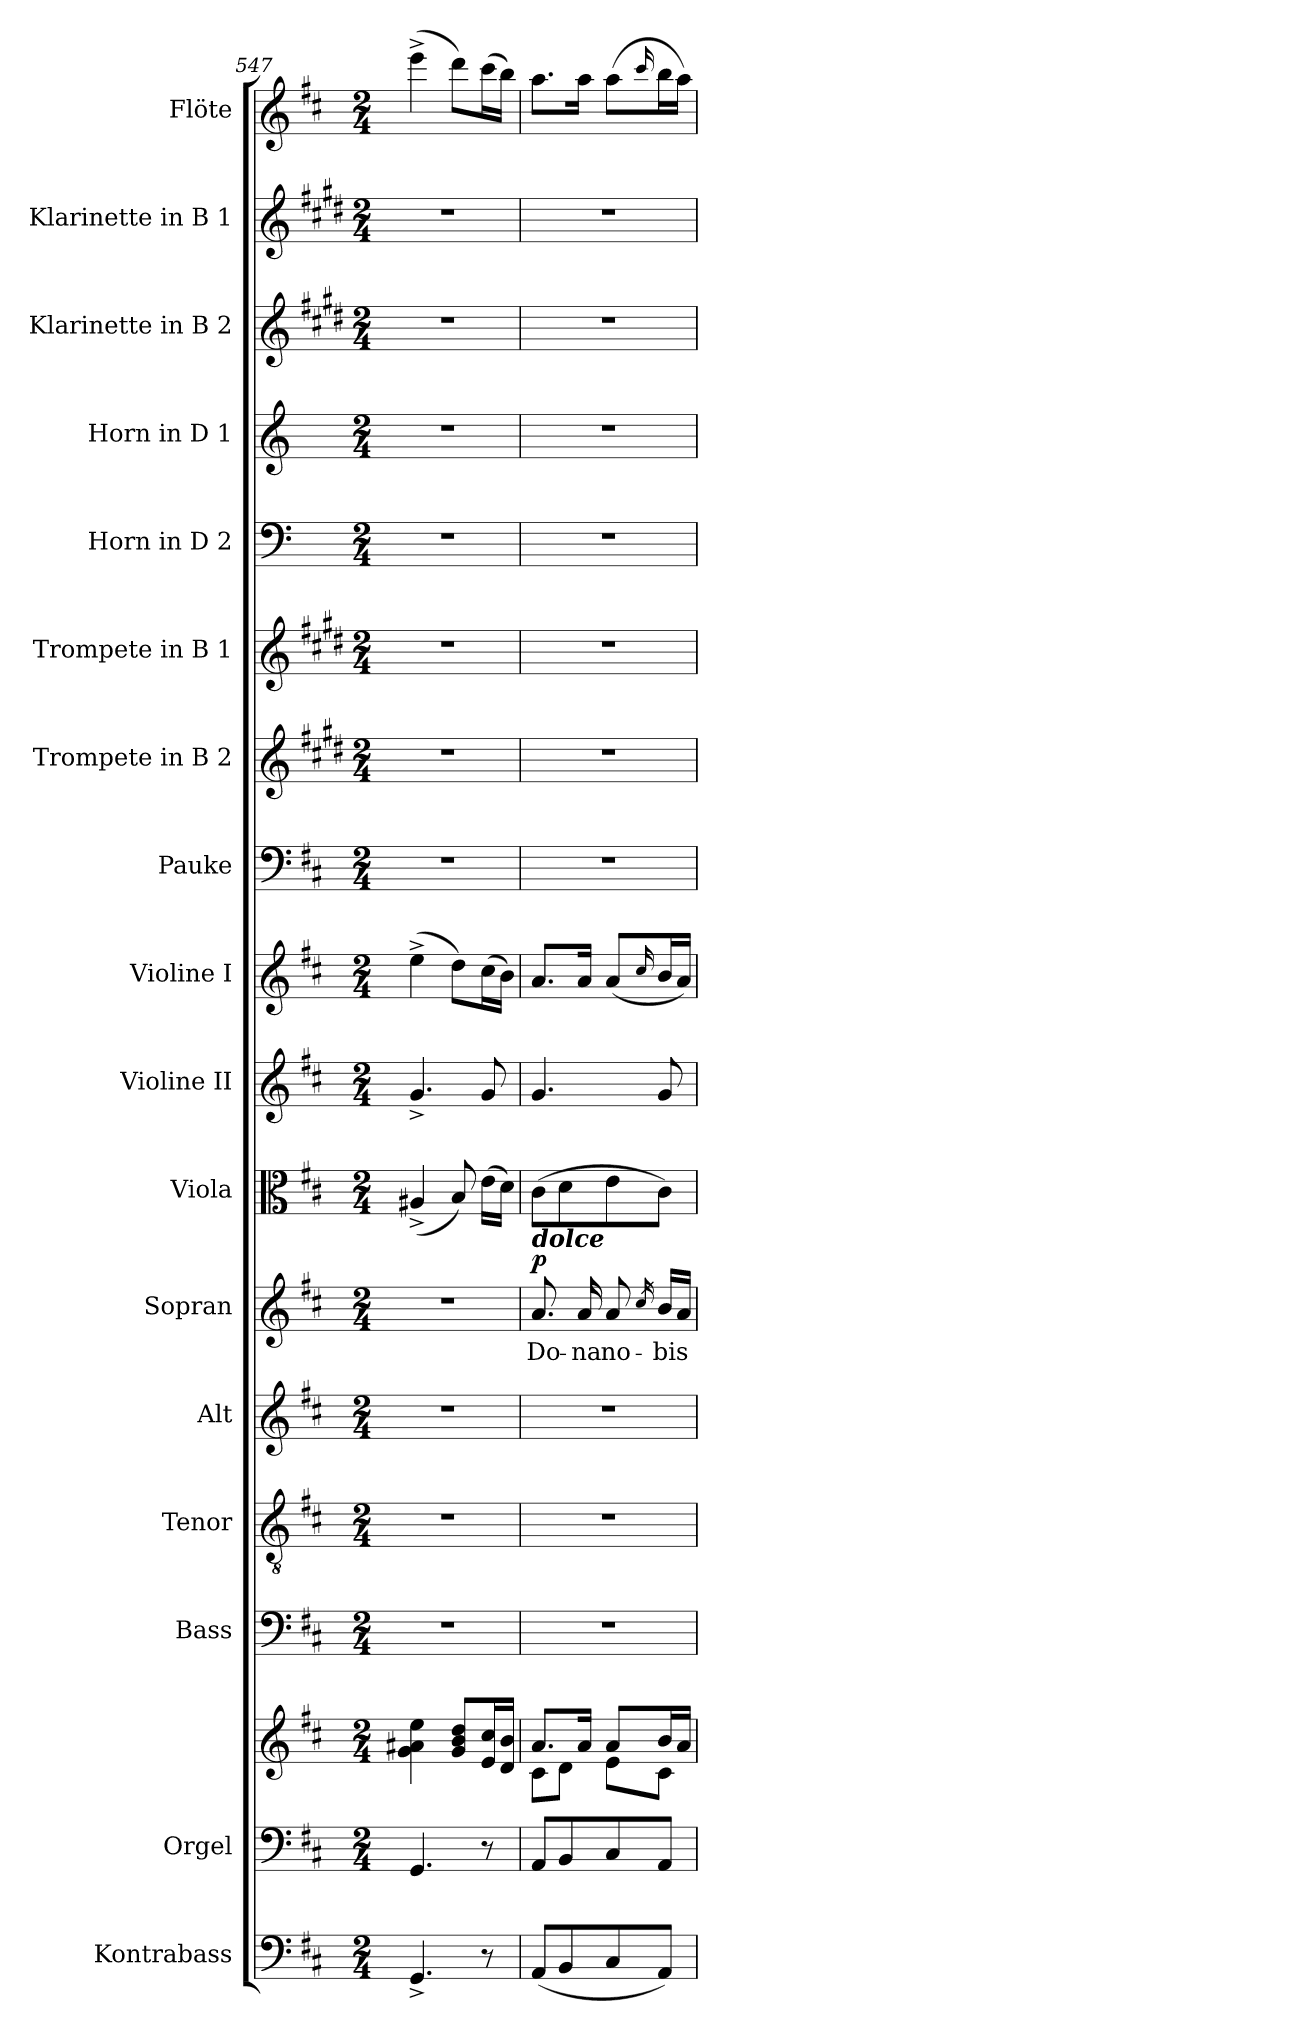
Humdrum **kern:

**kern	**kern	**kern	**kern	**kern	**kern	**kern	**text	**dynam	**kern	**kern	**kern	**kern	**kern	**kern	**kern	**kern	**kern	**kern	**kern
*part17	*part16	*part16	*part15	*part14	*part13	*part12	*part12	*part12	*part11	*part10	*part9	*part8	*part7	*part6	*part5	*part4	*part3	*part2	*part1
*staff18	*staff17	*staff16	*staff15	*staff14	*staff13	*staff12	*staff12	*staff12	*staff11	*staff10	*staff9	*staff8	*staff7	*staff6	*staff5	*staff4	*staff3	*staff2	*staff1
*I"Kontrabass	*I"Orgel	*	*I"Bass	*I"Tenor	*I"Alt	*I"Sopran	*	*	*I"Viola	*I"Violine II	*I"Violine I	*I"Pauke	*I"Trompete in B 2	*I"Trompete in B 1	*I"Horn in D 2	*I"Horn in D 1	*I"Klarinette in B 2	*I"Klarinette in B 1	*I"Flöte
*I'Kb.	*I'Org.	*	*I'B	*I'T	*I'A	*I'S	*	*	*I'Vla.	*I'Vl. II	*I'Vl. I	*I'Pk.	*I'Trp. 2	*I'Trp. 1	*I'Hrn. 2	*I'Hrn. 1	*I'Kl. 2	*I'Kl. 1	*I'Fl.
*clefF4	*clefF4	*clefG2	*clefF4	*clefGv2	*clefG2	*clefG2	*	*	*clefC3	*clefG2	*clefG2	*clefF4	*clefG2	*clefG2	*clefF4	*clefG2	*clefG2	*clefG2	*clefG2
*ITrd7c12	*	*	*	*	*	*	*	*	*	*	*	*	*ITrd1c2	*ITrd1c2	*ITrd-1c-2	*ITrd-1c-2	*ITrd1c2	*ITrd1c2	*
*k[f#c#]	*k[f#c#]	*k[f#c#]	*k[f#c#]	*k[f#c#]	*k[f#c#]	*k[f#c#]	*	*	*k[f#c#]	*k[f#c#]	*k[f#c#]	*k[f#c#]	*k[f#c#]	*k[f#c#]	*k[f#c#]	*k[f#c#]	*k[f#c#]	*k[f#c#]	*k[f#c#]
*D:	*D:	*D:	*D:	*D:	*D:	*D:	*	*	*D:	*D:	*D:	*D:	*D:	*D:	*D:	*D:	*D:	*D:	*D:
*M2/4	*M2/4	*M2/4	*M2/4	*M2/4	*M2/4	*M2/4	*	*	*M2/4	*M2/4	*M2/4	*M2/4	*M2/4	*M2/4	*M2/4	*M2/4	*M2/4	*M2/4	*M2/4
=547	=547	=547	=547	=547	=547	=547	=547	=547	=547	=547	=547	=547	=547	=547	=547	=547	=547	=547	=547
4.GGG^</	4.GG/	4g\ 4a#X\ 4ee\	2r	2r	2r	2r	.	.	(<4A#X^</	4.g^</	(>4ee^>\	2r	2r	2r	2r	2r	2r	2r	(>4eee^>\
.	.	8g/ 8b/ 8dd/L	.	.	.	.	.	.	8B/)	.	8dd\L)	.	.	.	.	.	.	.	8ddd\L)
8r	8r	16e/ 16cc#/L	.	.	.	.	.	.	(>16e\LL	8g/	(>16cc#\L	.	.	.	.	.	.	.	(>16ccc#\L
.	.	16d/ 16b/JJ	.	.	.	.	.	.	16d\JJ)	.	16b\JJ)	.	.	.	.	.	.	.	16bb\JJ)
=548	=548	=548	=548	=548	=548	=548	=548	=548	=548	=548	=548	=548	=548	=548	=548	=548	=548	=548	=548
*	*	*^	*	*	*	*	*	*	*	*	*	*	*	*	*	*	*	*	*
!	!	!	!	!	!	!	!LO:TX:a:Bi:t=dolce	!	!	!	!	!	!	!	!	!	!	!	!	!
!	!	!	!	!	!	!	!	!LO:LY:b	!LO:DY:a	!	!	!	!	!	!	!	!	!	!	!
(<8AAA/L	8AA/L	8.a/L	8c#\L	2r	2r	2r	8.a/	Do-	p	(>8c#\L	4.g/	8.a/L	2r	2r	2r	2r	2r	2r	2r	8.aa\L
8BBB/	8BB/	.	8d\J	.	.	.	.	.	.	8d\	.	.	.	.	.	.	.	.	.	.
!	!	!	!	!	!	!	!	!LO:LY:b	!	!	!	!	!	!	!	!	!	!	!	!
.	.	16a/Jk	.	.	.	.	16a/	-na	.	.	.	16a/Jk	.	.	.	.	.	.	.	16aa\Jk
!	!	!	!	!	!	!	!	!LO:LY:b	!	!	!	!	!	!	!	!	!	!	!	!
8CC#/	8C#/	8a/L	8e\L	.	.	.	8a/	no-	.	8e\	.	(<8a/L	.	.	.	.	.	.	.	(>8aa\L
.	.	.	.	.	.	.	16qcc#/	.	.	.	.	16qqcc#/	.	.	.	.	.	.	.	16qqccc#/
!	!	!	!	!	!	!	!	!LO:LY:b	!	!	!	!	!	!	!	!	!	!	!	!
8AAA/J)	8AA/J	16b/L	8c#\J	.	.	.	16b/LL	-bis	.	8c#\J)	8g/	16b/L	.	.	.	.	.	.	.	16bb\L
.	.	16a/JJ	.	.	.	.	16a/JJ	.	.	.	.	16a/JJ)	.	.	.	.	.	.	.	16aa\JJ)
*	*	*v	*v	*	*	*	*	*	*	*	*	*	*	*	*	*	*	*	*	*
=	=	=	=	=	=	=	=	=	=	=	=	=	=	=	=	=	=	=	=
*-	*-	*-	*-	*-	*-	*-	*-	*-	*-	*-	*-	*-	*-	*-	*-	*-	*-	*-	*-
